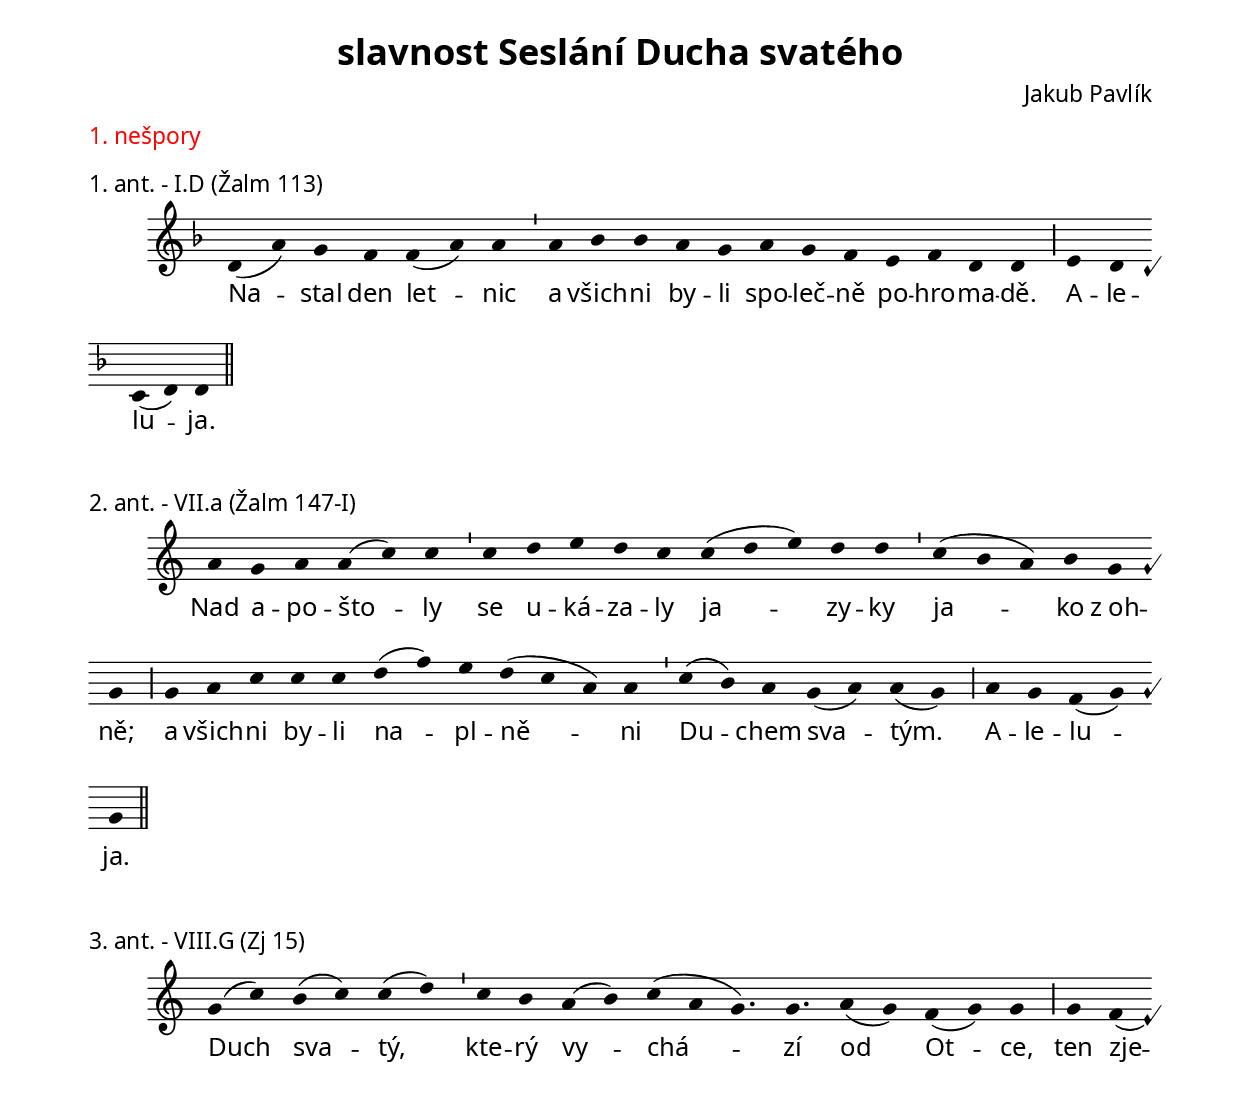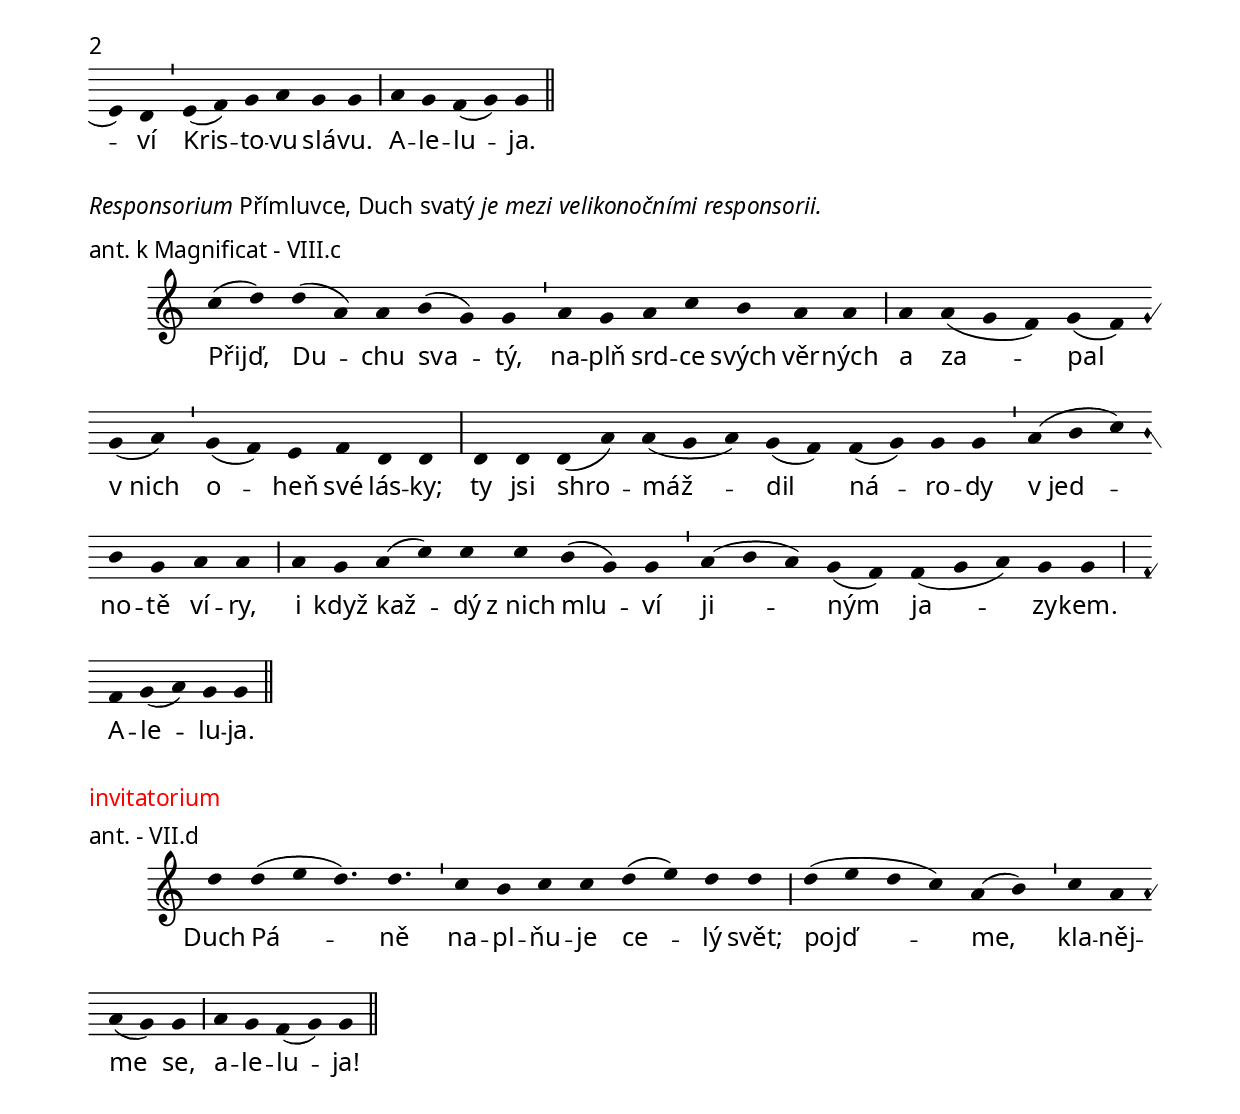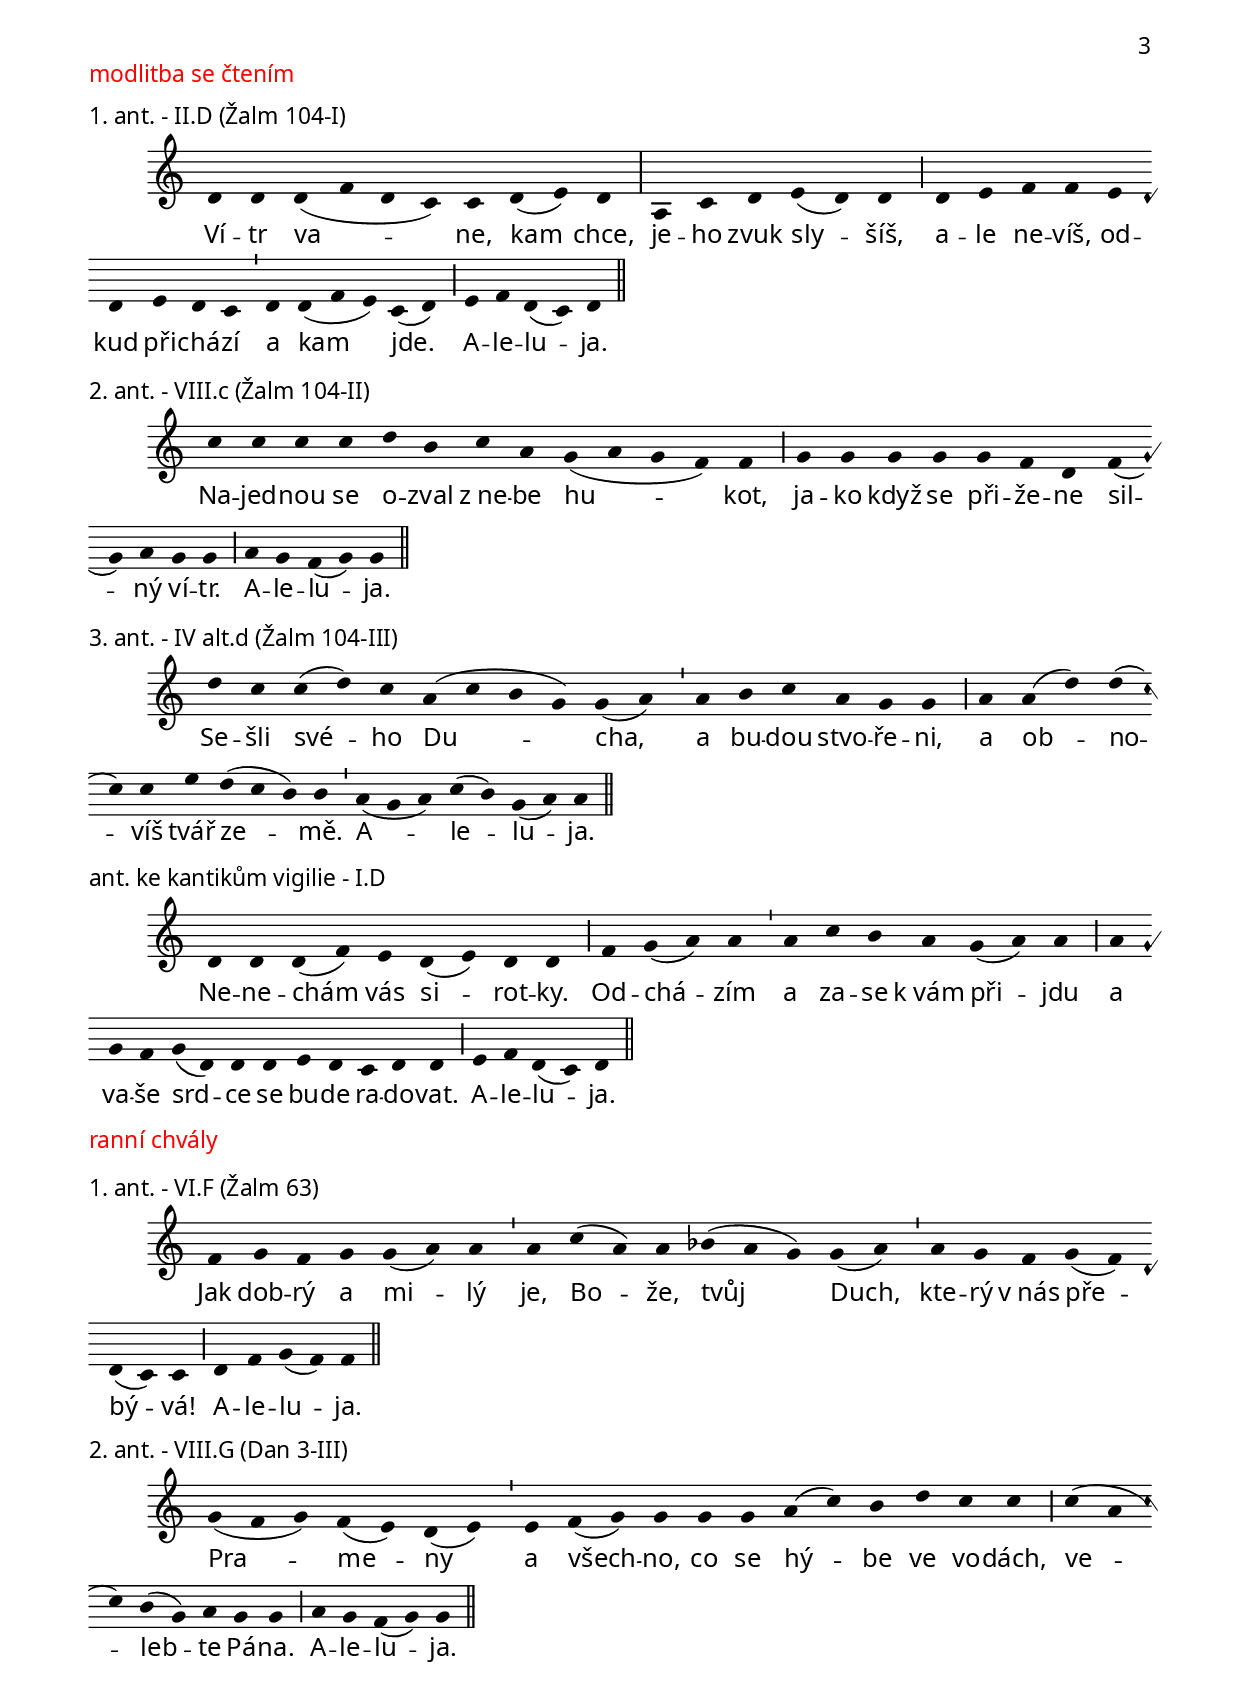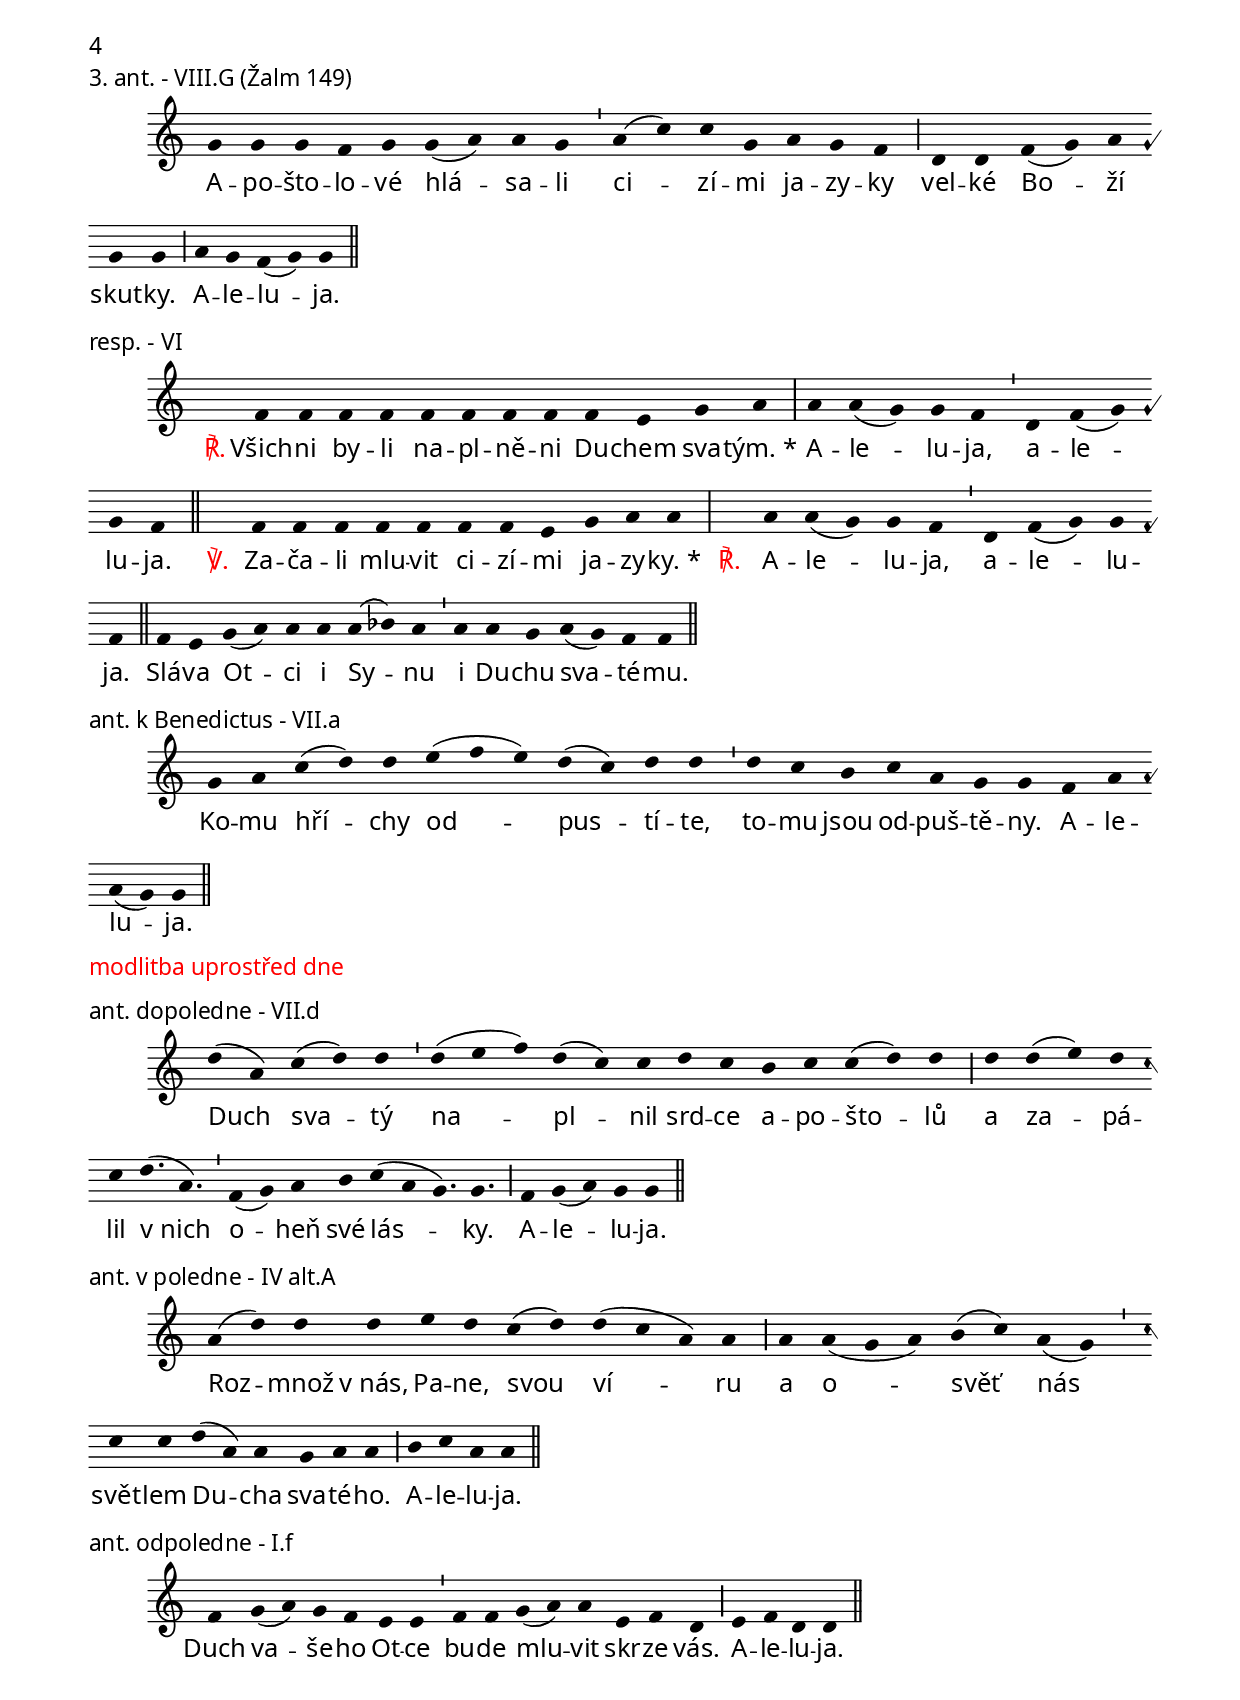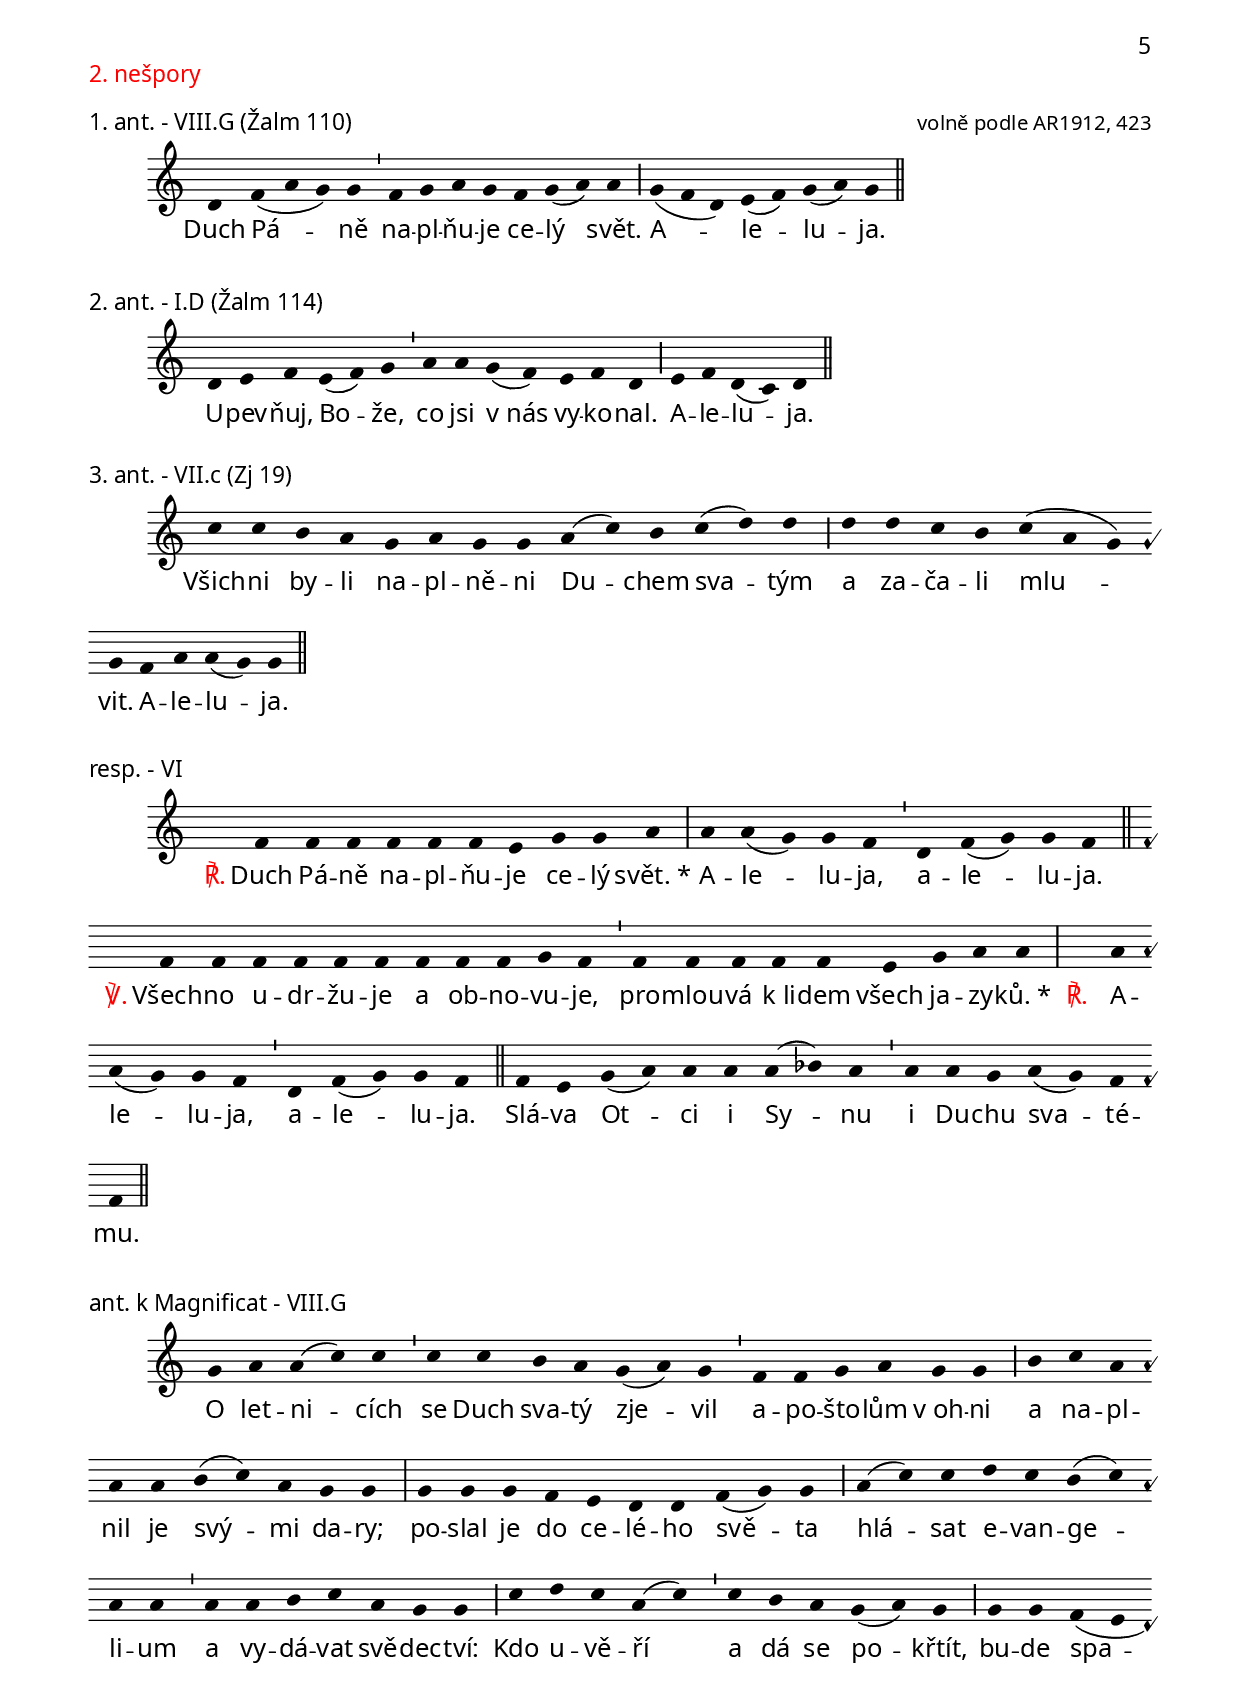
\version "2.14.2"

\header {
  title = "slavnost Seslání Ducha svatého"
  composer = "Jakub Pavlík"
}

\include "spolecne.ly"
\include "dilyresponsorii.ly"

\markup {\nadpisHodinka {"1. nešpory"}}

\score {
  \relative c' {
    \key f \major
    \choralniRezim
    d4( a') g f f( a) a \barMin
    a bes bes a g a g f e f d d \barMaior
    e d c( d) d \barFinalis
  }
  \addlyrics {
    Na -- stal den let -- nic
    a všich -- ni by -- li spo -- leč -- ně po -- hro -- ma -- dě.
    A -- le -- lu -- ja.
  }
  \header {
    quid = "1. ant."
    modus = "I"
    differentia = "D"
    psalmus = "Žalm 113"
    id = "1ne-a1"
    piece = \markup {\sestavTitulek}
  }
}

\score {
  \relative c'' {
    \choralniRezim
    a4 g a a( c) c \barMin
    c d e d c c( d e) d d \barMin
    c( b a) b g g \barMaior
    g a c c c d( f) e d( c a) a \barMin
    c( b) a g( a) a( g) \barMaior
    a g f( g) g \barFinalis
  }
  \addlyrics {
    Nad a -- po -- što -- ly
    se u -- ká -- za -- ly ja -- zy -- ky
    ja -- ko z_oh -- ně;
    a všich -- ni by -- li na -- pl -- ně -- ni
    Du -- chem sva -- tým.
    A -- le -- lu -- ja.
  }
  \header {
    quid = "2. ant."
    modus = "VII"
    differentia = "a"
    psalmus = "Žalm 147-I"
    id = "1ne-a2"
    piece = \markup {\sestavTitulek}
  }
}

\score {
  \relative c'' {
    \choralniRezim
    g4( c) b( c) c( d) \barMin
    c4 b a( b) c( a g4.) g a4( g) f( g) g \barMaior
    g f( e) d \barMin
    e( f) g a g g \barMaior
    a g f( g) g \barFinalis
  }
  \addlyrics {
    Duch sva -- tý,
    kte -- rý vy -- chá -- zí od Ot -- ce,
    ten zje -- ví
    Kris -- to -- vu slá -- vu.
    A -- le -- lu -- ja.
  }
  \header {
    quid = "3. ant."
    modus = "VIII"
    differentia = "G"
    psalmus = "Zj 15"
    id = "1ne-a3"
    piece = \markup {\sestavTitulek}
  }
}

\markup\italic{Responsorium \upright{Přímluvce, Duch svatý} je mezi velikonočními responsorii.}

\score {
  \relative c'' {
    \choralniRezim
    c4( d) d( a) a b( g) g \barMin
    a g a c b a a \barMaior
    a4 a( g f) g( f) g( a) \barMin g( f) e f d d \barMax

    d4 d d( a') a( g a) g( f) f( g) g g \barMin
    a( b c) b g a a \barMaior
    a g a( c) c c b( g) g \barMin
    a( b a) g( f) f( g a) g g \barMaior

    f g( a) g g \barFinalis
  }
  \addlyrics {
    Přijď, Du -- chu sva -- tý,
    na -- plň srd -- ce svých věr -- ných
    a za -- pal v_nich o -- heň své lás -- ky;

    ty jsi shro -- máž -- dil ná -- ro -- dy
    v_jed -- no -- tě ví -- ry,
    i když kaž -- dý z_nich mlu -- ví
    ji -- ným ja -- zy -- kem.

    A -- le -- lu -- ja.
  }
  \header {
    quid = "ant. k Magnificat"
    modus = "VIII"
    differentia = "c"
    psalmus = ""
    placet = "kvintová pes na _shro_ je nepříliš zpěvná, recitace kvartu pod finálou ke zpěvákům surová"
    id = "1ne-amag"
    piece = \markup {\sestavTitulekBezZalmu}
  }
}

\markup {\nadpisHodinka {"invitatorium"}}

\score {
  \relative c'' {
    \choralniRezim
    d4 d( e d4.) d \barMin
    c4 b c c d( e) d d \barMaior
    d( e d c) a( b) \barMin
    c a a( g) g \barMaior
    a g f( g) g \barFinalis
  }
  \addlyrics {
    Duch Pá -- ně
    na -- pl -- ňu -- je ce -- lý svět;
    pojď -- me,
    kla -- něj -- me se,
    a -- le -- lu -- ja!
  }
  \header {
    quid = "ant."
    modus = "VII"
    differentia = "d"
    psalmus = ""
    id = "invit"
    piece = \markup {\sestavTitulekBezZalmu}
  }
}

\pageBreak % ZLOM

\markup {\nadpisHodinka {"modlitba se čtením"}}

% tady jsem se rozhodl porusit zasadu "jeden zalm - jeden napev psalmodie",
% abych mohl kazdou z antifon se silnym textem zpracovat samostatne

\score {
  \relative c' {
    \choralniRezim
    d4 d d( f d c) c d( e) d \barMax
    a c d e( d) d \barMaior
    d e f f e d e d c \barMin
    d d( f e) c( d) \barMaior
    e f d( c) d \barFinalis
  }
  \addlyrics {
    Ví -- tr va -- ne, kam chce,
    je -- ho zvuk sly -- šíš,
    a -- le ne -- víš,
    od -- kud při -- chá -- zí
    a kam jde.
    A -- le -- lu -- ja.
  }
  \header {
    quid = "1. ant."
    modus = "II"
    differentia = "D"
    psalmus = "Žalm 104-I"
    id = "mc-a1"
    piece = \markup {\sestavTitulek}
  }
}

\score {
  \relative c'' {
    \choralniRezim
    c4 c c c d b c a g( a g f) f \barMaior
    g g g g g f d f( g) a g g \barMaior
    a g f( g) g \barFinalis
  }
  \addlyrics {
    Na -- jed -- nou se o -- zval z_ne -- be hu -- kot,
    ja -- ko když se při -- že -- ne sil -- ný ví -- tr.
    A -- le -- lu -- ja.
  }
  \header {
    quid = "2. ant."
    modus = "VIII"
    differentia = "c"
    psalmus = "Žalm 104-II"
    id = "mc-a2"
    piece = \markup {\sestavTitulek}
  }
}

\score {
  \relative c'' {
    \choralniRezim
    d4 c c( d) c a( c b g) g( a) \barMin
    a b c a g g \barMaior
    a a( d) d( c) c e d( c b) b \barMin
    a( g a) c( b) g( a) a \barFinalis
  }
  \addlyrics {
    Se -- šli své -- ho Du -- cha,
    a bu -- dou stvo -- ře -- ni,
    a ob -- no -- víš tvář ze -- mě.
    A -- le -- lu -- ja.
  }
  \header {
    quid = "3. ant."
    modus = "IV alt"
    differentia = "d"
    psalmus = "Žalm 104-III"
    id = "mc-a3"
    piece = \markup {\sestavTitulek}
  }
}

\score {
  \relative c' {
    \choralniRezim
    d4 d d( f) e d( e) d d \barMaior
    f g( a) a \barMin
    a c b a g( a) a \barMaior
    a g f g( d) d d e d c d d \barMaior
    e f d( c) d \barFinalis
  }
  \addlyrics {
    Ne -- ne -- chám vás si -- rot -- ky.
    Od -- chá -- zím
    a za -- se k_vám při -- jdu
    a va -- še srd -- ce se bu -- de ra -- do -- vat.
    A -- le -- lu -- ja.
  }
  \header {
    quid = "ant. ke kantikům vigilie"
    modus = "I"
    differentia = "D"
    psalmus = ""
    id = "mc-avig"
    piece = \markup {\sestavTitulekBezZalmu}
  }
}

\markup {\nadpisHodinka {"ranní chvály"}}

\score {
  \relative c' {
    \choralniRezim
    f4 g f g g( a) a \barMin
    a c( a) a bes( a g) g( a) \barMin
    a g f g( f) d( c) c \barMaior
    d f g( f) f \barFinalis
  }
  \addlyrics {
    Jak dob -- rý a mi -- lý
    je, Bo -- že, tvůj Duch,
    kte -- rý v_nás pře -- bý -- vá!
    A -- le -- lu -- ja.
  }
  \header {
    quid = "1. ant."
    modus = "VI"
    differentia = "F"
    psalmus = "Žalm 63"
    id = "rch-a1"
    piece = \markup {\sestavTitulek}
  }
}

\score {
  \relative c'' {
    \choralniRezim
    g( f g) f( e) d( e) \barMin
    e f( g) g g g a( c) b d c c \barMaior
    c( a c) b( g) a g g \barMaior
    a g f( g) g \barFinalis
  }
  \addlyrics {
    Pra -- me -- ny
    a všech -- no, co se hý -- be ve vo -- dách,
    ve -- leb -- te Pá -- na.
    A -- le -- lu -- ja.
  }
  \header {
    quid = "2. ant."
    modus = "VIII"
    differentia = "G"
    psalmus = "Dan 3-III"
    id = "rch-a2"
    piece = \markup {\sestavTitulek}
  }
}

\score {
  \relative c'' {
    \choralniRezim
    g4 g g f g g( a) a g \barMin
    a( c) c g a g f \barMaior
    d d f( g) a g g \barMaior
    a g f( g) g \barFinalis
  }
  \addlyrics {
    A -- po -- što -- lo -- vé hlá -- sa -- li
    ci -- zí -- mi ja -- zy -- ky
    vel -- ké Bo -- ží skut -- ky.
    A -- le -- lu -- ja.
  }
  \header {
    quid = "3. ant."
    modus = "VIII"
    differentia = "G"
    psalmus = "Žalm 149"
    id = "rch-a3"
    piece = \markup {\sestavTitulek}
  }
}

\score {
  \relative c' {
    \choralniRezim

    % R
    \neviditelna f
    f f f f f f f f f e g a \barMax
    \respVIalelujaResponsum \barFinalis

    % V
    \neviditelna f
    f f f f f f f e g a a \barMax
    % R
    \neviditelna a
    \respVIalelujaResponsum \barFinalis

    % Slava
    \respVIalelujaDoxologie \barFinalis
  }
  \addlyrics {
    \Response Všich -- ni by -- li na -- pl -- ně -- ni Du -- chem sva -- tým._*
    \textRespAleluja
    \Verse Za -- ča -- li mlu -- vit ci -- zí -- mi ja -- zy -- ky._*
    \Response \textRespAleluja
    \textRespDoxologie
  }
  \header {
    quid = "resp."
    modus = "VI"
    id = "rch-resp"
    piece = \markup {\sestavTitulekResp}
  }
}

\score {
  \relative c'' {
    \choralniRezim
    g4 a c( d) d e( f e) d( c) d d \barMin
    d c b c a g g
    f a a( g) g \barFinalis
  }
  \addlyrics {
    Ko -- mu hří -- chy od -- pus -- tí -- te,
    to -- mu jsou od -- puš -- tě -- ny.
    A -- le -- lu -- ja.
  }
  \header {
    quid = "ant. k Benedictus"
    modus = "VII"
    differentia = "a"
    psalmus = ""
    id = "rch-aben"
    piece = \markup {\sestavTitulekBezZalmu}
  }
}

\markup {\nadpisHodinka {"modlitba uprostřed dne"}}

\score {
  \relative c'' {
    \choralniRezim
    d4( a) c( d) d \barMin
    d( e f) d( c) c d c b c c( d) d \barMaior
    d d( e) d c d4.( a) \barMin
    f4( g) a b c( a g4.) g \barMaior
    f4 g( a) g g \barFinalis
  }
  \addlyrics {
    Duch sva -- tý
    na -- pl -- nil srd -- ce a -- po -- što -- lů
    a za -- pá -- lil v_nich
    o -- heň své lás -- ky.
    A -- le -- lu -- ja.
  }
  \header {
    quid = "ant. dopoledne"
    modus = "VII"
    differentia = "d"
    psalmus = ""
    id = "tercie"
    piece = \markup {\sestavTitulekBezZalmu}
  }
}

\score {
  \relative c'' {
    \choralniRezim
    a4( d) d d e d c( d) d( c a) a \barMaior
    a a( g a) b( c) a( g) \barMin
    c c d( a) a g a a \barMaior
    b c a a \barFinalis
  }
  \addlyrics {
    Roz -- množ v_nás, Pa -- ne, svou ví -- ru
    a o -- svěť nás
    svět -- lem Du -- cha sva -- té -- ho.
    A -- le -- lu -- ja.
  }
  \header {
    quid = "ant. v poledne"
    modus = "IV alt"
    differentia = "A"
    psalmus = ""
    placet = "od třetího dílu lépe"
    id = "sexta"
    piece = \markup {\sestavTitulekBezZalmu}
  }
}

\score {
  \relative c' {
    \choralniRezim
    f4 g( a) g f e e \barMin
    f f g( a) a e f d \barMaior
    e f d d \barFinalis
  }
  \addlyrics {
    Duch va -- še -- ho Ot -- ce
    bu -- de mlu -- vit skr -- ze vás.
    A -- le -- lu -- ja.
  }
  \header {
    quid = "ant. odpoledne"
    modus = "I"
    differentia = "f"
    psalmus = ""
    id = "nona"
    piece = \markup {\sestavTitulekBezZalmu}
  }
}

\pageBreak % ZLOM

\markup {\nadpisHodinka {"2. nešpory"}}

\score {
  \relative c' {
    \choralniRezim
    d4 f( a g) g \barMin
    f g a g f g( a) a \barMaior
    g( f d) e( f) g( a) g \barFinalis
  }
  \addlyrics {
    Duch Pá -- ně
    na -- pl -- ňu -- je ce -- lý svět.
    A -- le -- lu -- ja.
  }
  \header {
    fons_externus = "volně podle AR1912, 423"
    quid = "1. ant."
    modus = "VIII"
    differentia = "G"
    psalmus = "Žalm 110"
    id = "2ne-a1"
    piece = \markup {\sestavTitulek}
  }
}

\score {
  \relative c' {
    \choralniRezim
    d4 e f e( f) g \barMin
    a a g( f) e f d \barMaior
    e f d( c) d \barFinalis
  }
  \addlyrics {
    U -- pev -- ňuj, Bo -- že,
    co jsi v_nás vy -- ko -- nal.
    A -- le -- lu -- ja.
  }
  \header {
    quid = "2. ant."
    modus = "I"
    differentia = "D"
    psalmus = "Žalm 114"
    placet = "k textu by se lépe hodila 'pomalejší' melodie"
    id = "2ne-a2"
    piece = \markup {\sestavTitulek}
  }
}

\score {
  \relative c'' {
    \choralniRezim
    c4 c b a g a g g
    a( c) b c( d) d \barMaior
    d d c b c( a g) g
    f a a( g) g \barFinalis
  }
  \addlyrics {
    Všich -- ni by -- li na -- pl -- ně -- ni
    Du -- chem sva -- tým
    a za -- ča -- li mlu -- vit.
    A -- le -- lu -- ja.
  }
  \header {
    quid = "3. ant."
    modus = "VII"
    differentia = "c"
    psalmus = "Zj 19"
    id = "2ne-a3"
    piece = \markup {\sestavTitulek}
  }
}

\score {
  \relative c' {
    \choralniRezim

    % R
    \neviditelna f
    f4 f f f f f e g g a \barMax
    \respVIalelujaResponsum \barFinalis

    % V
    \neviditelna f
    f f f f f f f f f g f \barMin
    f f f f f e g a a \barMax
    % R
    \neviditelna a
    \respVIalelujaResponsum \barFinalis

    % Slava
    \respVIalelujaDoxologie \barFinalis
  }
  \addlyrics {
    \Response Duch Pá -- ně na -- pl -- ňu -- je ce -- lý svět._*
    \textRespAleluja
    \Verse Všech -- no u -- dr -- žu -- je a ob -- no -- vu -- je,
    pro -- mlou -- vá k_li -- dem všech ja -- zy -- ků._*
    \Response \textRespAleluja
    \textRespDoxologie
  }
  \header {
    quid = "resp."
    modus = "VI"
    id = "2ne-resp"
    piece = \markup {\sestavTitulekResp}
  }
}

\score {
  \relative c'' {
    \choralniRezim
    g4 a a( c) c \barMin
    c c b a g( a) g \barMin
    f f g a g g \barMaior
    b c a a a b( c) a g g \barMax

    g g g f e d d f( g) g \barMaior
    a( c) c d c b( c) a a \barMin
    a a b c a g g \barMaior
    c d c a( c) \barMin
    c b a g( a) g \barMaior
    g g f( e d) d
    f g a( g) g \barFinalis
  }
  \addlyrics {
    O let -- ni -- cích
    se Duch sva -- tý zje -- vil
    a -- po -- što -- lům v_oh -- ni
    a na -- pl -- nil je svý -- mi da -- ry;

    po -- slal je do ce -- lé -- ho svě -- ta
    hlá -- sat e -- van -- ge -- li -- um
    a vy -- dá -- vat svě -- dec -- tví:
    Kdo u -- vě -- ří
    a dá se po -- křtít,
    bu -- de spa -- sen.

    A -- le -- lu -- ja.
  }
  \header {
    quid = "ant. k Magnificat"
    modus = "VIII"
    differentia = "G"
    psalmus = ""
    id = "2ne-amag"
    piece = \markup {\sestavTitulekBezZalmu}
  }
}